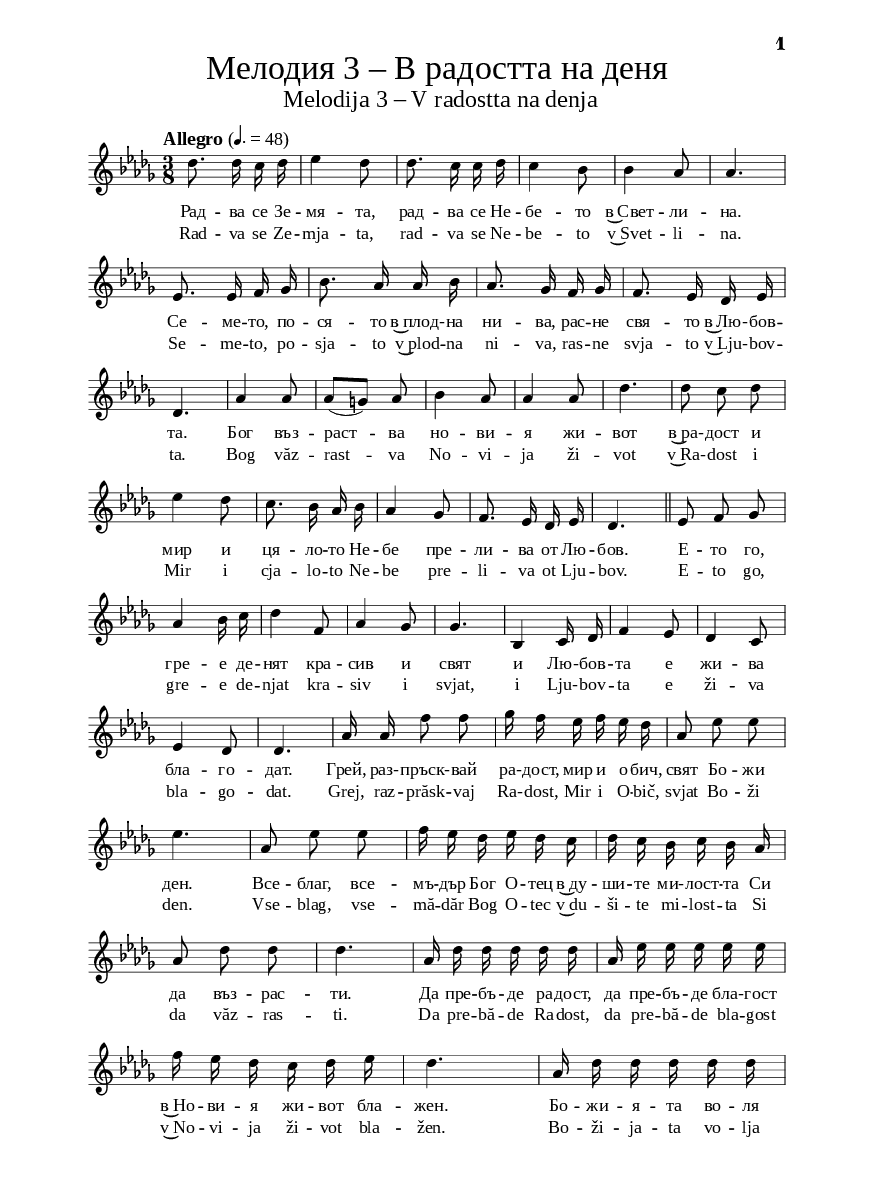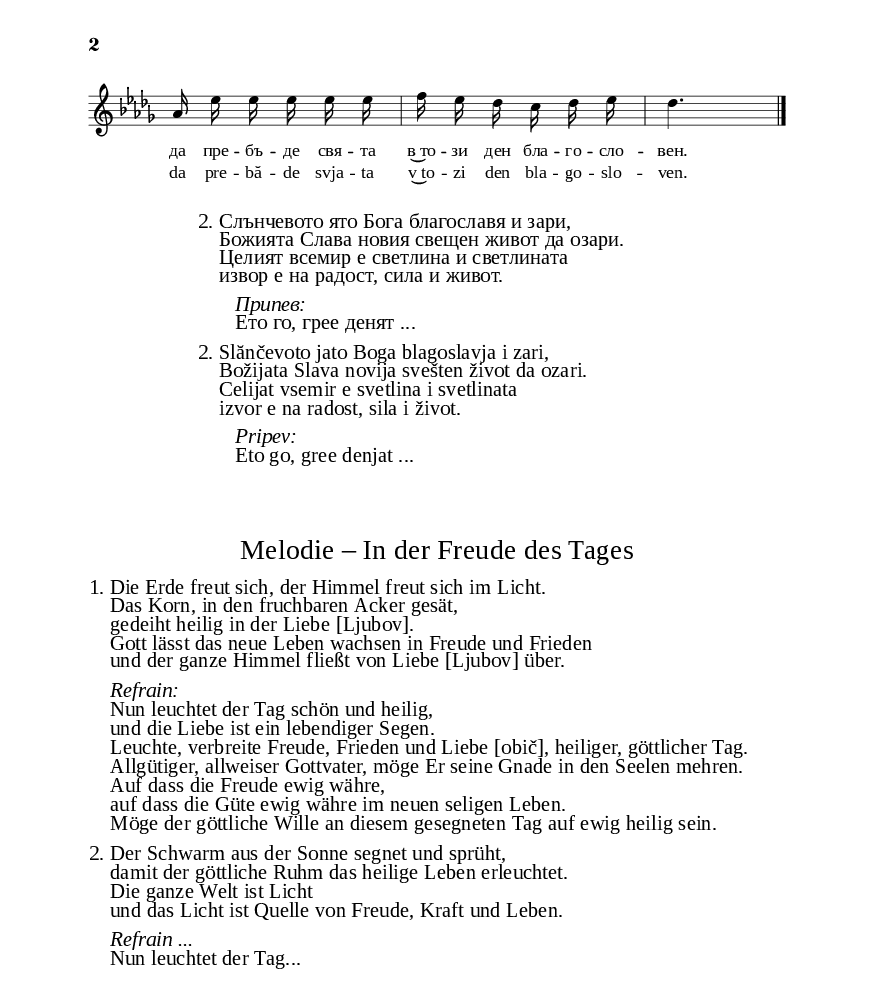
\version "2.24.3"

% include paper part and global functions
\include "include/globals.ily"

\bookpart {
  \label #'ref221
  \tocItem \markup "Мелодия – В радостта... – Melodija – V radostta..."
  \include "include/bookpart-paper.ily"
  \score {
    \include "include/score-layout.ily"

    \new Voice \absolute {
      \clef treble
      \key des \major
      \time 3/8
      \tempoFunc "Allegro" 4. "48"
      \autoBeamOff
      des''8. des''16 c''16 des''16
      | % 2
      es''4 des''8 | % 3
      des''8. c''16 c''16 des''16
      | % 4
      c''4 bes'8  | % 5
      bes'4  as'8 | % 6
      as'4. | \break % 7
      es'8.  es'16  f'16  ges'16  | % 8
      bes'8.  as'16  as'16 bes'16  | % 9
      as'8.  ges'16  f'16  ges'16 |
      f'8.  es'16  des'16  es'16 | \break % 11
      des'4. | % 12
      as'4  as'8   | % 13
      as'8 [(  g'8 )]  as'8 | % 14
      bes'4  as'8  | % 15
      as'4  as'8 | % 16
      des''4.  | % 17
      des''8 c''8 des''8 | \break % 18
      es''4 des''8 | % 19
      c''8. bes'16  as'16 bes'16  |

      as'4  ges'8  | % 21
      f'8.  es'16  des'16  es'16 | % 22
      des'4. \bar "||"
      es'8  f'8  ges'8 | \break % 24
      as'4 bes'16 c''16  | % 25
      des''4  f'8 | % 26
      as'4  ges'8 | % 27
      ges'4. | % 28
      bes4  c'16  des'16   | % 29
      f'4  es'8  |
      des'4  c'8  \break | % 31
      es'4  des'8 | % 32
      des'4. | % 33
      as'16  as'16 f''8 f''8 | % 34
      ges''16 f''16 es''16 f''16
      es''16 des''16   | % 35
      as'8 es''8 es''8 | \break % 36
      es''4.  | % 37
      as'8 es''8 es''8   | % 38
      f''16 es''16 des''16 es''16
      des''16 c''16 | % 39
      des''16 c''16 bes'16 c''16
      bes'16  as'16 | \break
      as'8 des''8 des''8 | % 41
      des''4. | % 42
      as'16 des''16 des''16 des''16
      des''16 des''16  |   % 43
      as'16 es''16 es''16 es''16
      es''16 es''16 | \break % 44
      f''16 es''16 des''16 c''16
      des''16 es''16 |  % 45
      des''4. | % 46
      as'16 des''16 des''16 des''16
      des''16 des''16 \break | % 47
      as'16 es''16 es''16 es''16
      es''16 es''16 | % 48
      f''16 es''16 des''16 c''16
      des''16 es''16 | % 49
      des''4. \bar "|."
    }

    \addlyrics {
      Рад -- ва се Зе -- мя -- та, рад --
      ва се Не -- бе -- то в~Свет -- ли
      -- на. Се -- ме -- то, по -- ся -- то
      "в~плод-" -- на ни -- ва, рас -- не
      свя -- то "в~Лю-" -- бов -- та. Бог
      въз -- раст -- ва но -- ви -- я
      жи -- вот "в~ра-" -- дост и мир и
      ця -- ло -- то Не -- бе пре -- ли --
      ва от Лю -- бов. Е -- то го, гре --
      е де -- нят кра -- сив и свят и
      "Лю-" -- бов -- та е жи -- ва бла --
      го -- дат. Грей, "раз-" -- "пръск-" -- вай
      "ра-" -- дост, мир и о -- бич, свят
      Бо -- жи ден. Все -- благ, все --
      мъ -- дър Бог О -- тец в~ду -- ши
      -- те "ми-" -- лост -- та Си да въз --
      рас -- ти. Да пре -- бъ -- де ра --
      дост, да пре -- бъ -- де "бла-" --
      гост в~Но -- ви -- я жи -- вот бла
      -- жен. Бо -- жи -- я -- та во -- ля
      да пре -- бъ -- де свя -- та в~то
      -- зи ден бла -- го -- сло -- вен.}

      \addlyrics {
        Rad -- va se Ze -- mja -- ta, rad --
        va se Ne -- be -- to v~Svet -- li
        -- na. Se -- me -- to, po -- sja -- to
        v~plod -- na ni -- va, ras -- ne
        svja -- to "v~Lju-" -- bov -- ta. Bog
        văz -- rast -- va No -- vi -- ja
        ži -- vot "v~Ra-" -- dost i Mir i
        cja -- lo -- to Ne -- be pre -- li --
        va ot Lju -- bov. E -- to go, gre --
        e de -- njat kra -- siv i svjat, i
        "Lju-" -- bov -- ta e ži -- va bla --
        go -- dat. Grej, raz -- "prăsk" -- vaj
        "Ra-" -- dost, Mir i O -- bič, svjat
        Bo -- ži den. Vse -- blag, vse --
        mă -- dăr Bog O -- tec v~du -- ši
        -- te mi -- lost -- ta Si da văz --
        ras -- ti. Da pre -- bă -- de Ra --
        dost, da pre -- bă -- de bla --
        gost v~No -- vi -- ja ži -- vot bla
        -- žen. Bo -- ži -- ja -- ta vo -- lja
        da pre -- bă -- de svja -- ta v~to
        -- zi den bla -- go -- slo -- ven.}


        \header {
          title = \titleFunc "Мелодия 3 – В радостта на деня" " Melodija 3 – V radostta na denja"
        }

        \midi{}

      } % score
      
      \markup \vspace #1

      \markup \abs-fontsize #10 {
\hspace #15
        \override #`(baseline-skip . ,bgCoupletBaselineSkip) % affects space between column lines
        \column {


          \line {  2. Слънчевото ято Бога благославя и зари,}

          \line {   "   " Божията Слава новия свещен живот да озари.}

          \line {   "   " Целият всемир е светлина и светлината}

          \line {   "   " извор е на радост, сила и живот.}
          \vspace #0.5
          \line \italic {   "      " Припев:}
          \line {   "      " Ето го, грее денят ...}
           \vspace #0.5
           
           
           \line {  2. Slănčevoto jato Boga blagoslavja i zari,}

          \line {   "   " Božijata Slava novija svešten život da ozari.}

          \line {   "   " Celijat vsemir e svetlina i svetlinata}

          \line {   "   " izvor e na radost, sila i život.}
          \vspace #0.5
          \line \italic {   "      " Pripev:}
          \line {   "      " Eto go, gree denjat ...}
           
        }
      
      } % markup

\markup \vspace #3

      % include foreign translation(s) of the song
      \version "2.24.3"

\markup \fill-line { \fontsize #deTitleFontSize "Melodie – In der Freude des Tages" }
\markup \null
\markup \null
\markup \abs-fontsize #10  {
  \override #`(baseline-skip . ,deCoupletBaselineSkip)

  \column {

 \line { 1.  Die Erde freut sich, der Himmel freut sich im Licht.}

 \line { "   "Das Korn, in den fruchbaren Acker gesät,}

 \line { "   "gedeiht heilig in der Liebe [Ljubov]. }

 \line { "   "Gott lässt das neue Leben wachsen in Freude und Frieden}

 \line { "   "und der ganze Himmel fließt von Liebe [Ljubov] über.}
 \vspace #0.5

 \line \italic { "   "Refrain:}

 \line { "   "Nun leuchtet der Tag schön und heilig,}

 \line { "   "und die Liebe ist ein lebendiger Segen.}

 \line { "   "Leuchte, verbreite Freude, Frieden und Liebe [obič], heiliger, göttlicher Tag. }

 \line { "   "Allgütiger, allweiser Gottvater, möge Er seine Gnade in den Seelen mehren.}

 \line { "   "Auf dass die Freude ewig währe, }
 
  \line { "   " auf dass die Güte ewig währe im neuen seligen Leben.}

 \line { "   "Möge der göttliche Wille an diesem gesegneten Tag auf ewig heilig sein.}
 \vspace #0.5

 \line { 2. Der Schwarm aus der Sonne segnet und sprüht, }
 
  \line { "   "damit der göttliche Ruhm das heilige Leben erleuchtet. }

 \line { "   "Die ganze Welt ist Licht }
 \line { "   " und das Licht ist Quelle von Freude, Kraft und Leben.}


\vspace #0.5

\line \italic {"   " Refrain ...}

 \line { "   "Nun leuchtet der Tag...}

  }
}


    } % bookpart

    % Più mosso
    %
